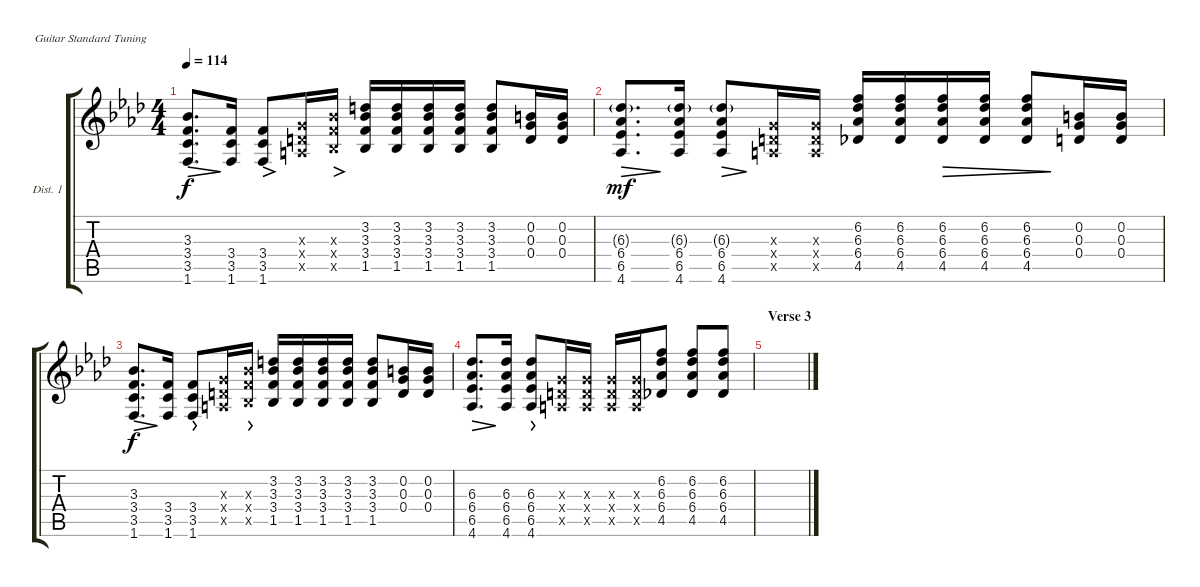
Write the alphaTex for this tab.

\defaultSystemsLayout 4
\bracketExtendMode groupsimilarinstruments
\firstSystemTrackNameOrientation horizontal
\otherSystemsTrackNameOrientation horizontal
\track ("Guitar 1" "Dist. 1") {instrument distortionguitar}
\staff {score tabs}
\tuning (E4 B3 G3 D3 A2 E2)
\ts (4 4)
\tempo 114
\clef g2
\ks ab
(1.6 3.5 3.4 3.3).8{d dec dy f} (3.4 3.5 1.6).16 (1.6 3.5 3.4).8{dec} (0.5{x} 0.4{x} 0.3{x}).16 (3.3{x} 3.4{x} 1.5{x}).16{dec} (3.3 3.4 1.5 3.2).16 (3.3 3.4 1.5 3.2).16 (1.5 3.4 3.3 3.2).16 (3.2 1.5 3.4 3.3).16 (3.2 3.3 3.4 1.5).8 (0.2 0.4 0.3).16 (0.2 0.3 0.4).16 |
(4.6 6.5 6.4 6.3{g}).8{d dec dy mf} (6.3{g} 6.4 6.5 4.6).16 (6.3{g} 6.4 6.5 4.6).8{dec} (0.5{x} 0.4{x} 0.3{x}).16 (0.5{x} 0.4{x} 0.3{x}).16 (4.5 6.4 6.3 6.2).16 (4.5 6.4 6.3 6.2).16 (6.2 6.3 6.4 4.5).16{dec} (4.5 6.2 6.3 6.4).16{dec} (4.5 6.4 6.3 6.2).8{dec} (0.4 0.3 0.2).16 (0.2 0.3 0.4).16 |
(1.6 3.5 3.4 3.3).8{d dec dy f} (3.4 3.5 1.6).16 (1.6 3.5 3.4).8{dec} (0.5{x} 0.4{x} 0.3{x}).16 (3.3{x} 3.4{x} 1.5{x}).16{dec} (3.3 3.4 1.5 3.2).16 (3.3 3.4 1.5 3.2).16 (1.5 3.4 3.3 3.2).16 (3.2 1.5 3.4 3.3).16 (3.2 3.3 3.4 1.5).8 (0.2 0.4 0.3).16 (0.2 0.3 0.4).16 |
(4.6 6.5 6.4 6.3).8{d dec} (6.3 6.4 6.5 4.6).16 (4.6 6.5 6.4 6.3).8{dec} (0.5{x} 0.4{x} 0.3{x}).16 (0.5{x} 0.4{x} 0.3{x}).16 (0.5{x} 0.4{x} 0.3{x}).16 (0.5{x} 0.4{x} 0.3{x}).16 (4.5 6.4 6.3 6.2).8 (6.2 6.4 6.3 4.5).8 (6.2 6.3 6.4 4.5).8 |
\section ("" "Verse 3")
